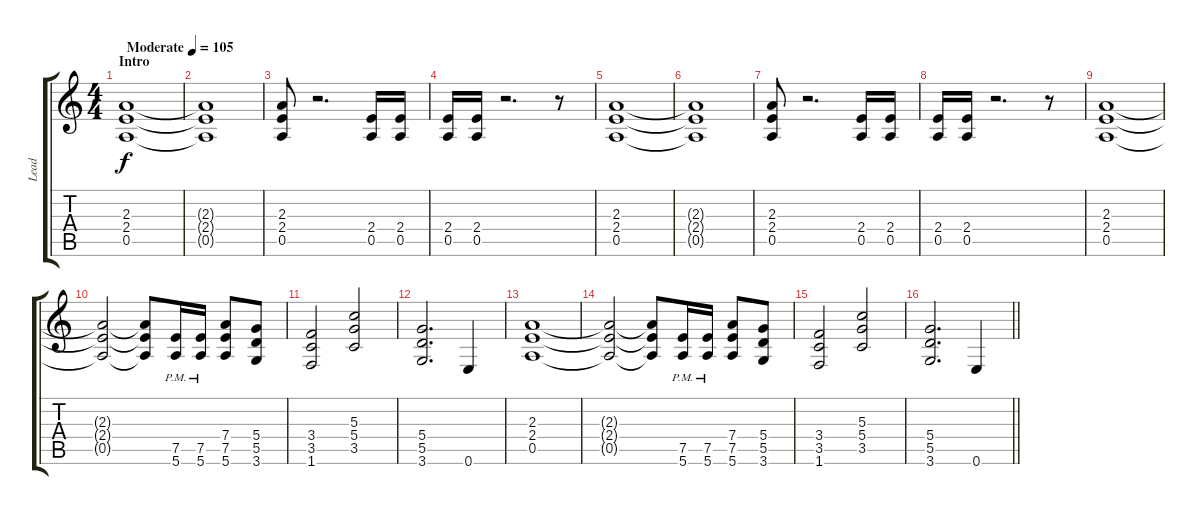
\track ("Lead" "Lead") {instrument distortionguitar}
\staff {score tabs}
\tuning (E4 B3 G3 D3 A2 E2) {hide}
\ts (4 4)
\section ("" "Intro")
\tempo (105 "Moderate")
\clef g2
\ks c
(2.3 2.4 0.5).1{dy f instrument distortionguitar} |
(2.3{t} 2.4{t} 0.5{t}).1 |
(2.3 2.4 0.5).8 r.2{d} (2.4 0.5).16 (2.4 0.5).16 |
(2.4 0.5).16 (2.4 0.5).16 r.2{d} r.8 |
(2.3 2.4 0.5).1 |
(2.3{t} 2.4{t} 0.5{t}).1 |
(2.3 2.4 0.5).8 r.2{d} (2.4 0.5).16 (2.4 0.5).16 |
(2.4 0.5).16 (2.4 0.5).16 r.2{d} r.8 |
(2.3 2.4 0.5).1 |
(2.3{t} 2.4{t} 0.5{t}).2 (2.3{t} 2.4{t} 0.5{t}).8 (7.5{pm} 5.6{pm}).16 (7.5{pm} 5.6{pm}).16 (7.4 7.5 5.6).8 (5.4 5.5 3.6).8 |
(3.4 3.5 1.6).2 (5.3 5.4 3.5).2 |
(5.4 5.5 3.6).2{d} 0.6.4 |
(2.3 2.4 0.5).1 |
(2.3{t} 2.4{t} 0.5{t}).2 (2.3{t} 2.4{t} 0.5{t}).8 (7.5{pm} 5.6{pm}).16 (7.5{pm} 5.6{pm}).16 (7.4 7.5 5.6).8 (5.4 5.5 3.6).8 |
(3.4 3.5 1.6).2 (5.3 5.4 3.5).2 |
\barLineRight lightlight
(5.4 5.5 3.6).2{d} 0.6.4
